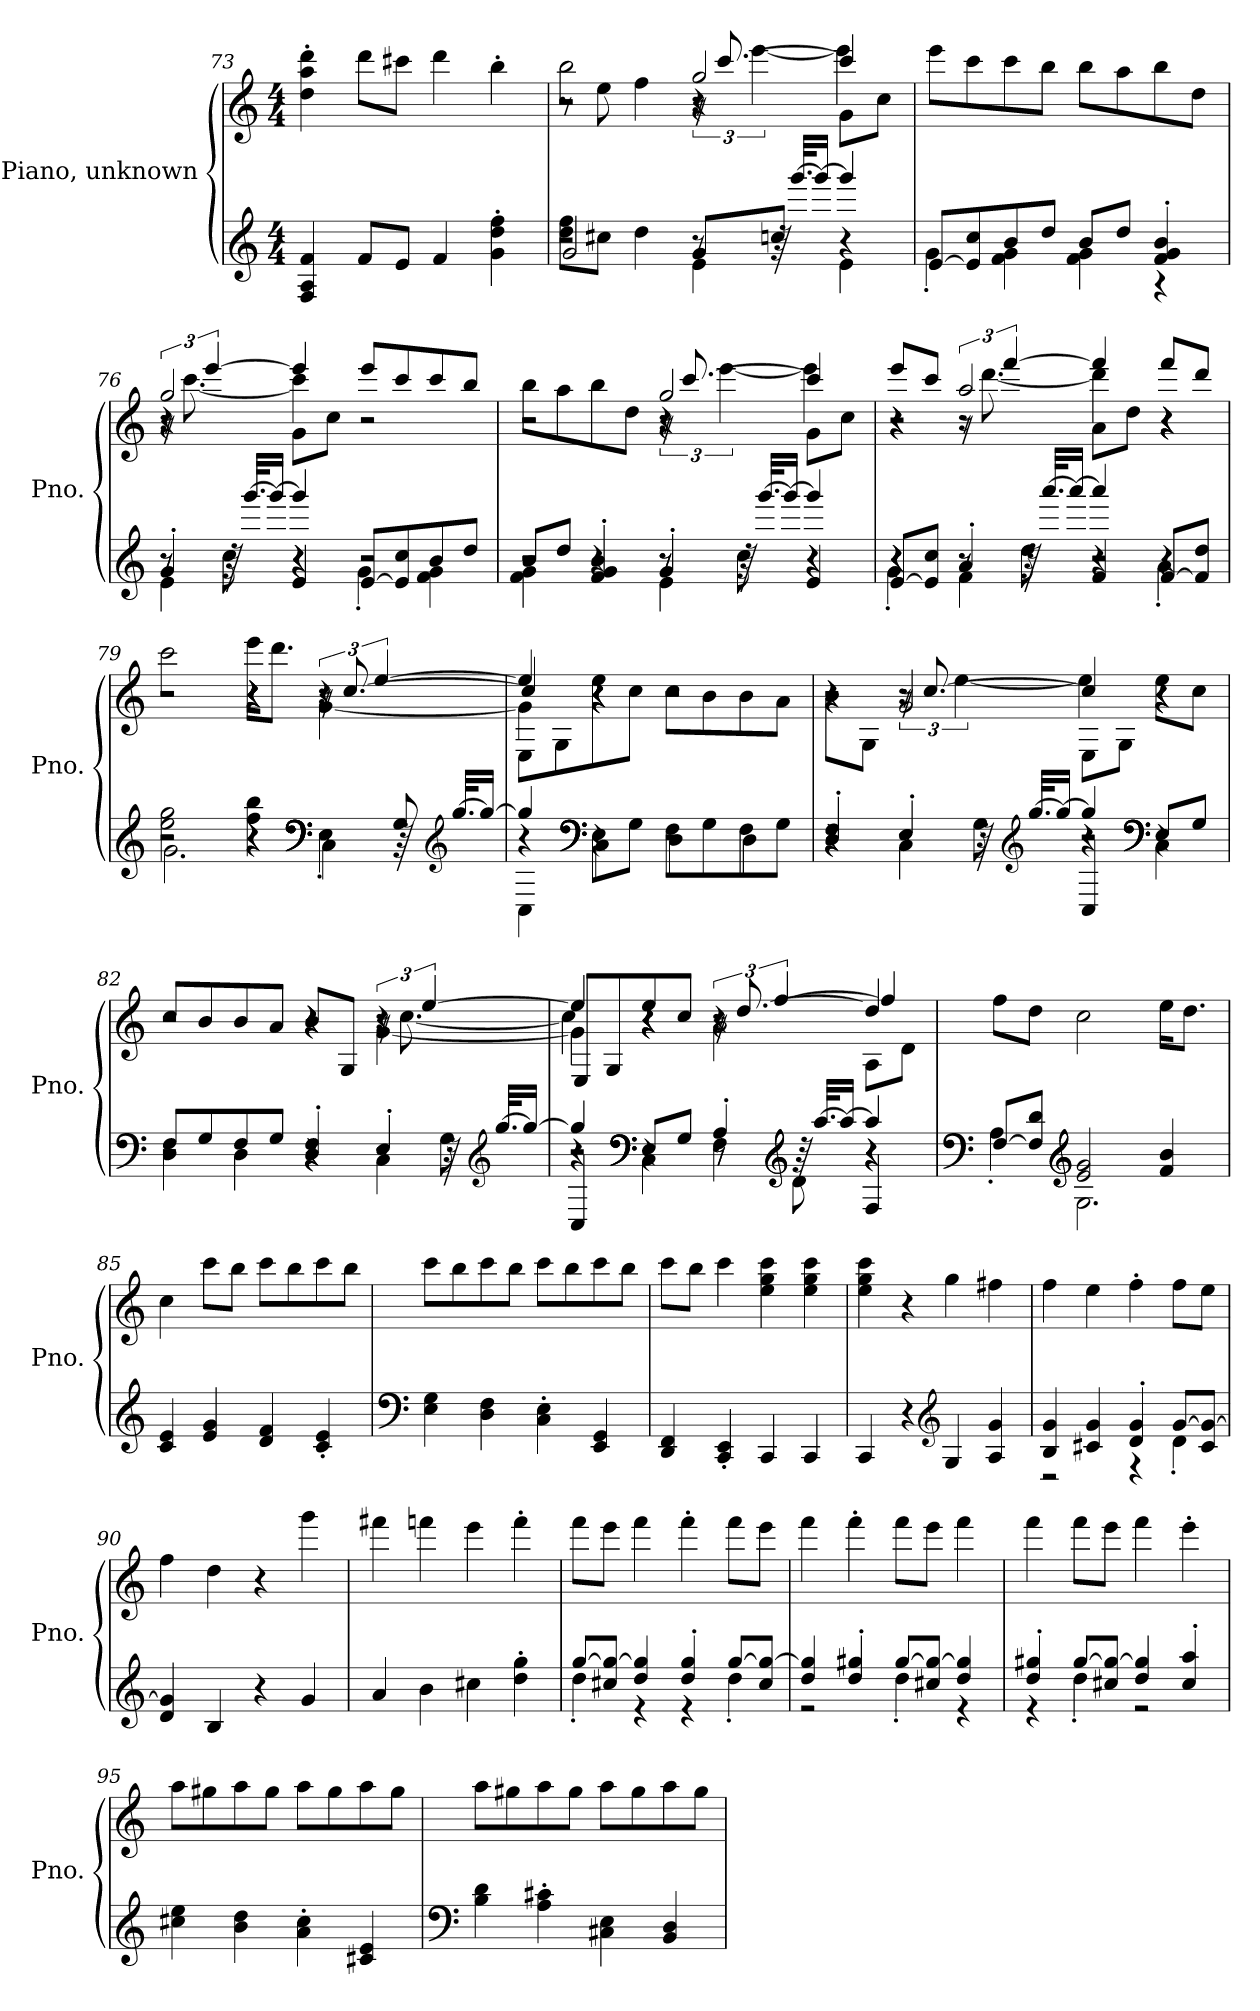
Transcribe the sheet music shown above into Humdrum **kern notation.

**kern	**kern
*part1	*part1
*staff2	*staff1
*I"Piano, unknown	*
*I'Pno.	*
*clefG2	*clefG2
*k[]	*k[]
*M4/4	*M4/4
=73	=73
4F/ 4A/ 4f/	4dd\' 4aa\' 4ddd\'
8f/L	8ddd\L
8e/J	8ccc#X\J
4f/	4ddd\
4g\' 4dd\' 4ff\'	4bb'\
!!LO:LB:g=z
=74	=74
*^	*^
*	*^	*	*^
*	*	*	*	*	*^
2r	8dd\ 8ff\L	2g/	2r	8r	2r	2bb\
.	8cc#X\J	.	.	8ee\	.	.
.	4dd\	.	.	4ff\	.	.
8r	4e\	8g/L	16r	12r	2gg/	4r
.	.	.	[8.ccc/	.	.	.
.	.	.	.	[6eee\	.	.
64r	.	8ccn/J	.	.	.	.
[32.ggg/KLL	.	.	.	.	.	.
16ggg/JJ_	.	.	.	.	.	.
4ggg/]	4e\	4r	4ccc/]	4eee\]	.	8g\L
.	.	.	.	.	.	8cc\J
*	*v	*v	*	*	*	*
*	*	*v	*v	*v	*v
=75	=75	=75
[8e/L	4g'\	8eee\L
8e/] 8cc/	.	8ccc\
8b/	4f\ 4g\	8ccc\
8dd/J	.	8bb\J
8b/L	4f\ 4g\	8bb\L
8dd/J	.	8aa\
4f/' 4g/' 4b/'	4r	8bb\
.	.	8dd\J
=76	=76	=76
*^	*	*^
*	*	*^	*	*^
*	*	*	*	*	*	*^
8r	8r	4g'/	4e\	12r	16r	2gg/	4r
.	.	.	.	.	[8.ccc\	.	.
.	.	.	.	[6eee/	.	.	.
64r	8cc\	.	.	.	.	.	.
[32.ggg/KLL	.	.	.	.	.	.	.
16ggg/JJ_	.	.	.	.	.	.	.
4ggg/]	4r	4e/	4r	4eee/]	4ccc\]	.	8g\L
.	.	.	.	.	.	.	8cc\J
2r	2r	[8e/L	4g'\	8eee/L	2r	2r	2r
.	.	8e/] 8cc/	.	8ccc/	.	.	.
.	.	8b/	4f\ 4g\	8ccc/	.	.	.
.	.	8dd/J	.	8bb/J	.	.	.
!!LO:LB:g=z	!!	!!	!!
=77	=77	=77	=77	=77	=77	=77	=77
2r	2r	8b/L	4f\ 4g\	2r	8bb\L	2r	2r
.	.	8dd/J	.	.	8aa\	.	.
.	.	4f/' 4g/' 4b/'	4r	.	8bb\	.	.
.	.	.	.	.	8dd\J	.	.
8r	8r	4g'/	4e\	16r	12r	2gg/	4r
.	.	.	.	[8.ccc/	.	.	.
.	.	.	.	.	[6eee\	.	.
64r	8cc\	.	.	.	.	.	.
[32.ggg/KLL	.	.	.	.	.	.	.
16ggg/JJ_	.	.	.	.	.	.	.
4ggg/]	4r	4e/	4r	4ccc/]	4eee\]	.	8g\L
.	.	.	.	.	.	.	8cc\J
=78	=78	=78	=78	=78	=78	=78	=78
4r	4r	[8e/L	4g'\	8eee/L	4r	4r	2r
.	.	8e/] 8cc/J	.	8ccc/J	.	.	.
8r	8r	4a'/	4f\	12r	16r	2aa/	.
.	.	.	.	.	[8.ddd\	.	.
.	.	.	.	[6fff/	.	.	.
64r	8dd\	.	.	.	.	.	.
[32.aaa/KLL	.	.	.	.	.	.	.
16aaa/JJ_	.	.	.	.	.	.	.
4aaa/]	2r	4f/	4r	4fff/]	4ddd\]	.	8a\L
.	.	.	.	.	.	.	8dd\J
4r	.	[8f/L	4a'\	8fff/L	4r	4r	4r
.	.	8f/] 8dd/J	.	8ddd/J	.	.	.
!!LO:PB:g=z	!!	!!	!!
=79	=79	=79	=79	=79	=79	=79	=79
2r	2ee\ 2gg\	2r	2.g\	2r	2ccc\	2r	2r
4r	4ff\ 4bb\	4r	.	4r	16eee\KL	4r	4r
.	.	.	.	.	8.ddd\J	.	.
*clefF4	*	*	*	*	*	*	*
8r	4E'\	8r	4C\	12r	4r	16r	[4g\
.	.	.	.	.	.	[8.cc/	.
.	.	.	.	[6ee/	.	.	.
64r	.	8G/	.	.	.	.	.
*clefG2	*	*	*	*	*	*	*
[32.gg/KLL	.	.	.	.	.	.	.
16gg/JJ_	.	.	.	.	.	.	.
*	*	*v	*v	*	*	*	*
=80	=80	=80	=80	=80	=80	=80
4gg/]	4C\	4r	4ee/]	8E\L	4cc/]	4g\]
.	.	.	.	8G\	.	.
*clefF4	*	*	*	*	*	*
4r	8E\L	4C\	4r	8ee\	4r	4r
.	8G\J	.	.	8cc\J	.	.
2r	8F\L	4D\	2r	8cc\L	2r	2r
.	8G\	.	.	8b\	.	.
.	8F\	4D\	.	8b\	.	.
.	8G\J	.	.	8a\J	.	.
=81	=81	=81	=81	=81	=81	=81
*	*	*^	*	*	*	*
4r	4r	4D/' 4F/'	4r	4r	8b\L	4r	2r
.	.	.	.	.	8G\J	.	.
8r	8r	4E'/	4C\	16r	12r	2g/	.
.	.	.	.	[8.cc/	.	.	.
.	.	.	.	.	[6ee\	.	.
64r	8G\	.	.	.	.	.	.
*clefG2	*	*	*	*	*	*	*
[32.gg/KLL	.	.	.	.	.	.	.
16gg/JJ_	.	.	.	.	.	.	.
4gg/]	2r	4C/	4r	4cc/]	4ee\]	.	8E\L
.	.	.	.	.	.	.	8G\J
*clefF4	*	*	*	*	*	*	*
4r	.	8E/L	4C\	4r	8ee\L	4r	4r
.	.	8G/J	.	.	8cc\J	.	.
!!LO:LB:g=z	!!	!!	!!
=82	=82	=82	=82	=82	=82	=82	=82
2r	2r	8F/L	4D\	2r	2r	8cc/L	2r
.	.	8G/	.	.	.	8b/	.
.	.	8F/	4D\	.	.	8b/	.
.	.	8G/J	.	.	.	8a/J	.
4r	4r	4D/' 4F/'	4r	4r	4r	8b/L	4r
.	.	.	.	.	.	8G/J	.
8r	8r	4E'/	4C\	12r	[4g\	4r	16r
.	.	.	.	.	.	.	[8.cc\
.	.	.	.	[6ee/	.	.	.
64r	8G\	.	.	.	.	.	.
*clefG2	*	*	*	*	*	*	*
[32.gg/KLL	.	.	.	.	.	.	.
16gg/JJ_	.	.	.	.	.	.	.
=83	=83	=83	=83	=83	=83	=83	=83
4gg/]	2r	4C/	4r	4ee/]	4g\]	8E/L	4cc\]
.	.	.	.	.	.	8G/	.
*clefF4	*	*	*	*	*	*	*
4r	.	8E/L	4C\	4r	4r	8ee/	4r
.	.	8G/J	.	.	.	8cc/J	.
8r	8r	4A'/	4F\	16r	2a\	12r	4r
.	.	.	.	[8.dd/	.	.	.
.	.	.	.	.	.	[6ff/	.
*clefG2	*	*	*	*	*	*	*
64r	8d\	.	.	.	.	.	.
[32.aa/KLL	.	.	.	.	.	.	.
16aa/JJ_	.	.	.	.	.	.	.
4aa/]	4r	4F/	4r	4dd/]	.	4ff/]	8A\L
.	.	.	.	.	.	.	8d\J
*v	*v	*v	*v	*	*	*	*
*	*v	*v	*v	*v
=84	=84
*clefF4	*
*^	*
[8F/L	4A'\	8ff\L
8F/] 8d/J	.	8dd\J
*clefG2	*	*
2e/ 2g/	2.G\	2cc\
4f/ 4b/	.	16ee\KL
.	.	8.dd\J
*v	*v	*
!!LO:LB:g=z
=85	=85
4c/ 4e/	4cc\
4e/ 4g/	8ccc\L
.	8bb\J
4d/ 4f/	8ccc\L
.	8bb\
4c/' 4e/'	8ccc\
.	8bb\J
=86	=86
*clefF4	*
4E\ 4G\	8ccc\L
.	8bb\
4D\ 4F\	8ccc\
.	8bb\J
4C\' 4E\'	8ccc\L
.	8bb\
4EE/ 4GG/	8ccc\
.	8bb\J
=87	=87
4DD/ 4FF/	8ccc\L
.	8bb\J
4CC/' 4EE/'	4ccc\
4CC/	4ee\ 4gg\ 4ccc\
4CC/	4ee\ 4gg\ 4ccc\
=88	=88
4CC/	4ee\ 4gg\ 4ccc\
4r	4r
*clefG2	*
4G/	4gg\
4A/ 4g/	4ff#X\
=89	=89
*^	*
4B/ 4g/	2r	4ff\
4c#X/ 4g/	.	4ee\
4d/' 4g/'	4r	4ff'\
[8g/L	4d'\	8ff\L
8c#/ 8g/_J	.	8ee\J
*v	*v	*
!!LO:LB:g=z
=90	=90
4d/ 4g/]	4ff\
4B/	4dd\
4r	4r
4g/	4ggg\
=91	=91
4a/	4fff#X\
4b\	4fffn\
4cc#X\	4eee\
4dd\' 4gg\'	4fff'\
=92	=92
*^	*
[8gg/L	4dd'\	8fff\L
8cc#X/ 8gg/_J	.	8eee\J
4dd/ 4gg/]	4r	4fff\
4dd/' 4gg/'	4r	4fff'\
[8gg/L	4dd'\	8fff\L
8cc#/ 8gg/_J	.	8eee\J
=93	=93	=93
4dd/ 4gg/]	2r	4fff\
4dd/' 4gg#X/'	.	4fff'\
[8gg#/L	4dd'\	8fff\L
8cc#X/ 8gg#/_J	.	8eee\J
4dd/ 4gg#/]	4r	4fff\
=94	=94	=94
4dd/' 4gg#X/'	4r	4fff\
[8gg#/L	4dd'\	8fff\L
8cc#X/ 8gg#/_J	.	8eee\J
4dd/ 4gg#/]	2r	4fff\
4cc#/' 4aa/'	.	4eee'\
*v	*v	*
!!LO:LB:g=z
=95	=95
4cc#X\ 4ee\	8aa\L
.	8gg#X\
4b\ 4dd\	8aa\
.	8gg#\J
4a\' 4cc#\'	8aa\L
.	8gg#\
4c#X/ 4e/	8aa\
.	8gg#\J
=96	=96
*clefF4	*
4B\ 4d\	8aa\L
.	8gg#X\
4A\' 4c#X\'	8aa\
.	8gg#\J
4C#X\ 4E\	8aa\L
.	8gg#\
4BB/ 4D/	8aa\
.	8gg#\J
=	=
*-	*-
